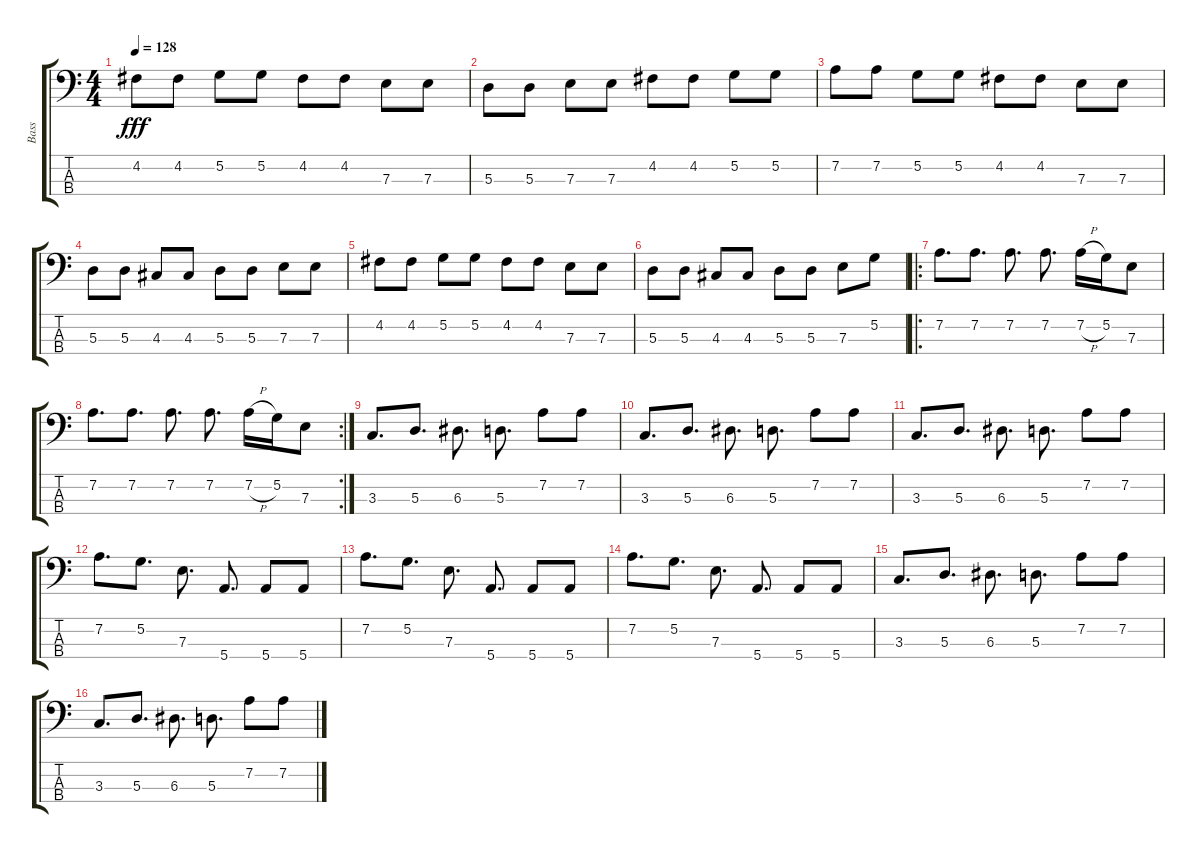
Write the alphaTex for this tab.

\track ("Bass" "Bass") {instrument electricbassfinger}
\staff {score tabs}
\tuning (G2 D2 A1 E1) {hide}
\ts (4 4)
\tempo 128
\clef f4
\ks c
4.2.8{dy fff} 4.2.8 5.2.8 5.2.8 4.2.8 4.2.8 7.3.8 7.3.8 |
5.3.8 5.3.8 7.3.8 7.3.8 4.2.8 4.2.8 5.2.8 5.2.8 |
7.2.8 7.2.8 5.2.8 5.2.8 4.2.8 4.2.8 7.3.8 7.3.8 |
5.3.8 5.3.8 4.3.8 4.3.8 5.3.8 5.3.8 7.3.8 7.3.8 |
4.2.8 4.2.8 5.2.8 5.2.8 4.2.8 4.2.8 7.3.8 7.3.8 |
5.3.8 5.3.8 4.3.8 4.3.8 5.3.8 5.3.8 7.3.8 5.2.8 |
\ro
7.2.8{d} 7.2.8{d} 7.2.8{d} 7.2.8{d} 7.2{h}.16 5.2.16 7.3.8 |
\rc 2
7.2.8{d} 7.2.8{d} 7.2.8{d} 7.2.8{d} 7.2{h}.16 5.2.16 7.3.8 |
3.3.8{d} 5.3.8{d} 6.3.8{d} 5.3.8{d} 7.2.8 7.2.8 |
3.3.8{d} 5.3.8{d} 6.3.8{d} 5.3.8{d} 7.2.8 7.2.8 |
3.3.8{d} 5.3.8{d} 6.3.8{d} 5.3.8{d} 7.2.8 7.2.8 |
7.2.8{d} 5.2.8{d} 7.3.8{d} 5.4.8{d} 5.4.8 5.4.8 |
7.2.8{d} 5.2.8{d} 7.3.8{d} 5.4.8{d} 5.4.8 5.4.8 |
7.2.8{d} 5.2.8{d} 7.3.8{d} 5.4.8{d} 5.4.8 5.4.8 |
3.3.8{d} 5.3.8{d} 6.3.8{d} 5.3.8{d} 7.2.8 7.2.8 |
3.3.8{d} 5.3.8{d} 6.3.8{d} 5.3.8{d} 7.2.8 7.2.8
